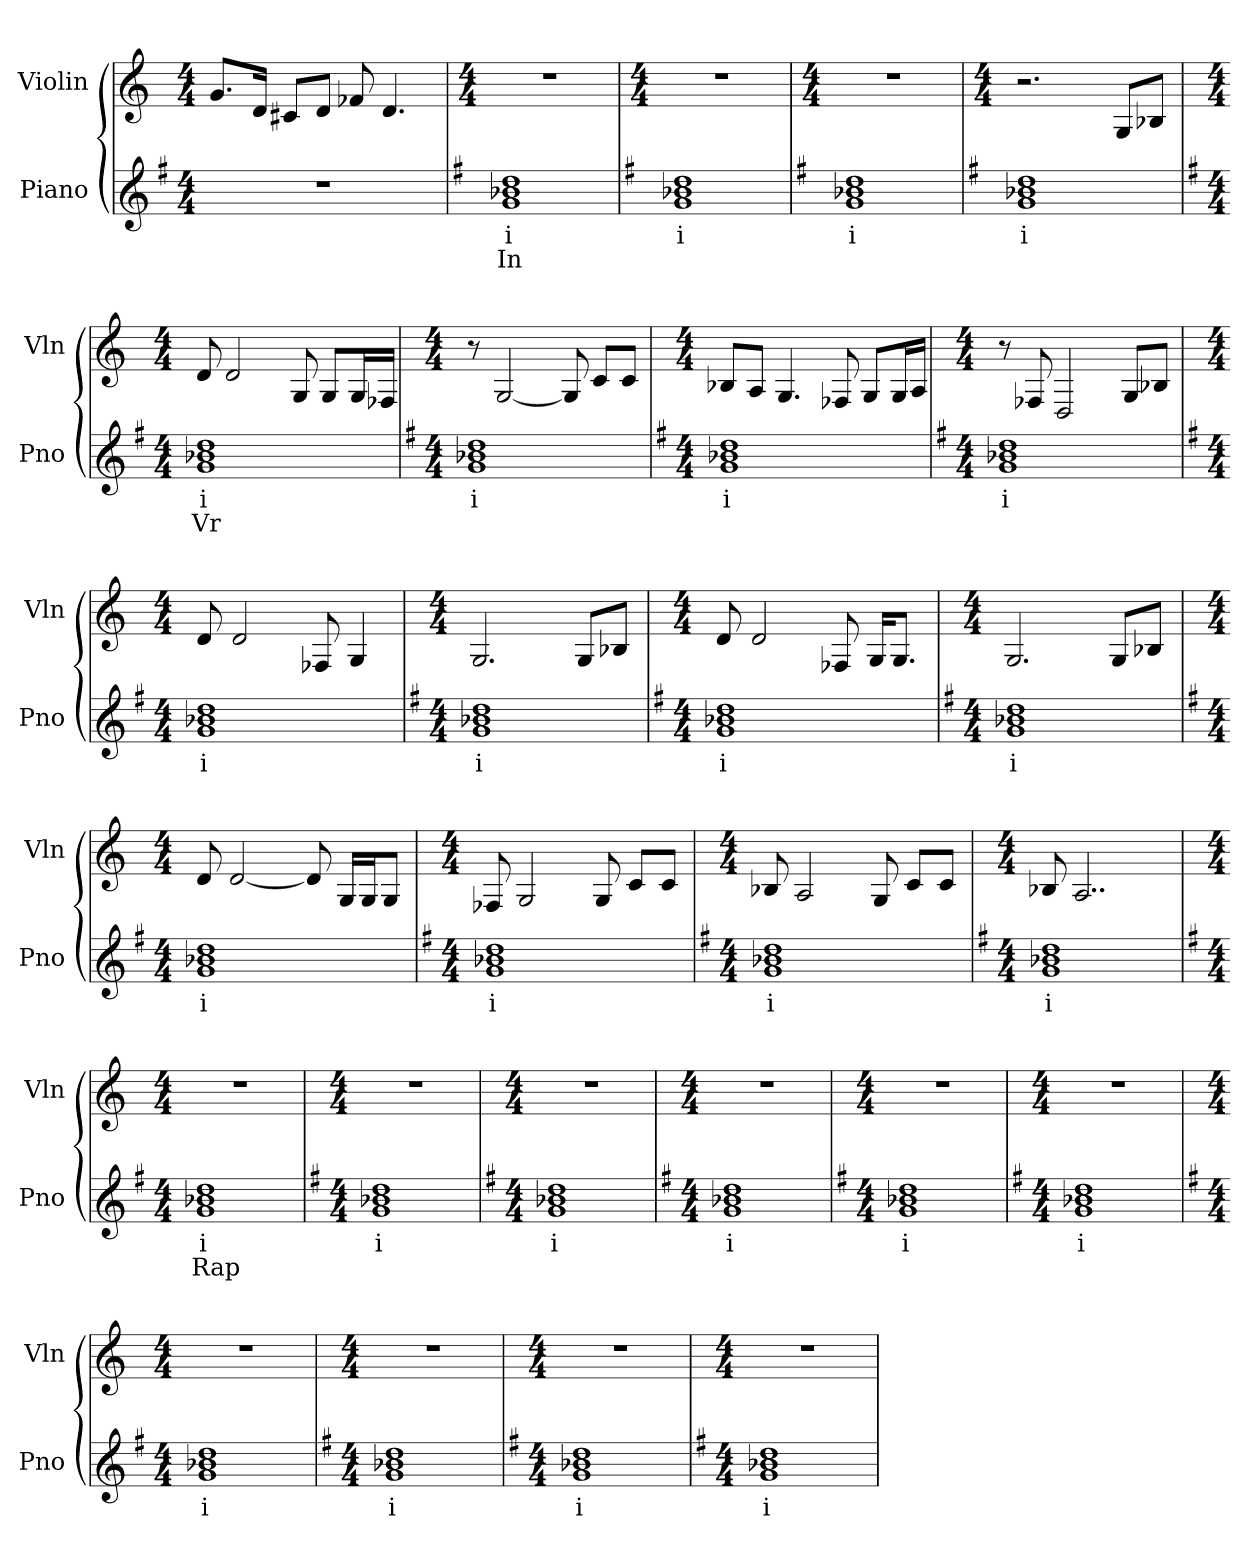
**kern	**text	**text	**kern
*part2	*part2	*part2	*part1
*staff2	*staff2	*staff2	*staff1
*I"Piano	*	*	*I"Violin
*I'Pno	*	*	*I'Vln
*k[f#]	*	*	*
*G:	*	*	*
*M4/4	*	*	*M4/4
=	=	=	=
1r	.	.	8.gL
.	.	.	16dJk
.	.	.	8c#XL
.	.	.	8dJ
.	.	.	8f-X
.	.	.	4.d
=	=	=	=
*k[f#]	*	*	*
*G:	*	*	*
*	*	*	*M4/4
1g 1b-X 1dd	i	In	1r
=	=	=	=
*k[f#]	*	*	*
*G:	*	*	*
*	*	*	*M4/4
1g 1b-X 1dd	i	.	1r
=	=	=	=
*k[f#]	*	*	*
*G:	*	*	*
*	*	*	*M4/4
1g 1b-X 1dd	i	.	1r
=	=	=	=
*k[f#]	*	*	*
*G:	*	*	*
*	*	*	*M4/4
1g 1b-X 1dd	i	.	2.r
.	.	.	8GL
.	.	.	8B-XJ
=	=	=	=
*k[f#]	*	*	*
*G:	*	*	*
*M4/4	*	*	*M4/4
1g 1b-X 1dd	i	Vr	8d
.	.	.	2d
.	.	.	8G
.	.	.	8GL
.	.	.	16GL
.	.	.	16F-XJJ
=	=	=	=
*k[f#]	*	*	*
*G:	*	*	*
*M4/4	*	*	*M4/4
1g 1b-X 1dd	i	.	8r
.	.	.	[2G
.	.	.	8G]
.	.	.	8cL
.	.	.	8cJ
=	=	=	=
*k[f#]	*	*	*
*G:	*	*	*
*M4/4	*	*	*M4/4
1g 1b-X 1dd	i	.	8B-XL
.	.	.	8AJ
.	.	.	4.G
.	.	.	8F-X
.	.	.	8GL
.	.	.	16GL
.	.	.	16AJJ
=	=	=	=
*k[f#]	*	*	*
*G:	*	*	*
*M4/4	*	*	*M4/4
1g 1b-X 1dd	i	.	8r
.	.	.	8F-X
.	.	.	2D
.	.	.	8GL
.	.	.	8B-XJ
=	=	=	=
*k[f#]	*	*	*
*G:	*	*	*
*M4/4	*	*	*M4/4
1g 1b-X 1dd	i	.	8d
.	.	.	2d
.	.	.	8F-X
.	.	.	4G
=	=	=	=
*k[f#]	*	*	*
*G:	*	*	*
*M4/4	*	*	*M4/4
1g 1b-X 1dd	i	.	2.G
.	.	.	8GL
.	.	.	8B-XJ
=	=	=	=
*k[f#]	*	*	*
*G:	*	*	*
*M4/4	*	*	*M4/4
1g 1b-X 1dd	i	.	8d
.	.	.	2d
.	.	.	8F-X
.	.	.	16GKL
.	.	.	8.GJ
=	=	=	=
*k[f#]	*	*	*
*G:	*	*	*
*M4/4	*	*	*M4/4
1g 1b-X 1dd	i	.	2.G
.	.	.	8GL
.	.	.	8B-XJ
=	=	=	=
*k[f#]	*	*	*
*G:	*	*	*
*M4/4	*	*	*M4/4
1g 1b-X 1dd	i	.	8d
.	.	.	[2d
.	.	.	8d]
.	.	.	16GLL
.	.	.	16GJ
.	.	.	8GJ
=	=	=	=
*k[f#]	*	*	*
*G:	*	*	*
*M4/4	*	*	*M4/4
1g 1b-X 1dd	i	.	8F-X
.	.	.	2G
.	.	.	8G
.	.	.	8cL
.	.	.	8cJ
=	=	=	=
*k[f#]	*	*	*
*G:	*	*	*
*M4/4	*	*	*M4/4
1g 1b-X 1dd	i	.	8B-X
.	.	.	2A
.	.	.	8G
.	.	.	8cL
.	.	.	8cJ
=	=	=	=
*k[f#]	*	*	*
*G:	*	*	*
*M4/4	*	*	*M4/4
1g 1b-X 1dd	i	.	8B-X
.	.	.	2..A
=	=	=	=
*k[f#]	*	*	*
*G:	*	*	*
*M4/4	*	*	*M4/4
1g 1b-X 1dd	i	Rap	1r
=	=	=	=
*k[f#]	*	*	*
*G:	*	*	*
*M4/4	*	*	*M4/4
1g 1b-X 1dd	i	.	1r
=	=	=	=
*k[f#]	*	*	*
*G:	*	*	*
*M4/4	*	*	*M4/4
1g 1b-X 1dd	i	.	1r
=	=	=	=
*k[f#]	*	*	*
*G:	*	*	*
*M4/4	*	*	*M4/4
1g 1b-X 1dd	i	.	1r
=	=	=	=
*k[f#]	*	*	*
*G:	*	*	*
*M4/4	*	*	*M4/4
1g 1b-X 1dd	i	.	1r
=	=	=	=
*k[f#]	*	*	*
*G:	*	*	*
*M4/4	*	*	*M4/4
1g 1b-X 1dd	i	.	1r
=	=	=	=
*k[f#]	*	*	*
*G:	*	*	*
*M4/4	*	*	*M4/4
1g 1b-X 1dd	i	.	1r
=	=	=	=
*k[f#]	*	*	*
*G:	*	*	*
*M4/4	*	*	*M4/4
1g 1b-X 1dd	i	.	1r
=	=	=	=
*k[f#]	*	*	*
*G:	*	*	*
*M4/4	*	*	*M4/4
1g 1b-X 1dd	i	.	1r
=	=	=	=
*k[f#]	*	*	*
*G:	*	*	*
*M4/4	*	*	*M4/4
1g 1b-X 1dd	i	.	1r
=	=	=	=
*-	*-	*-	*-
